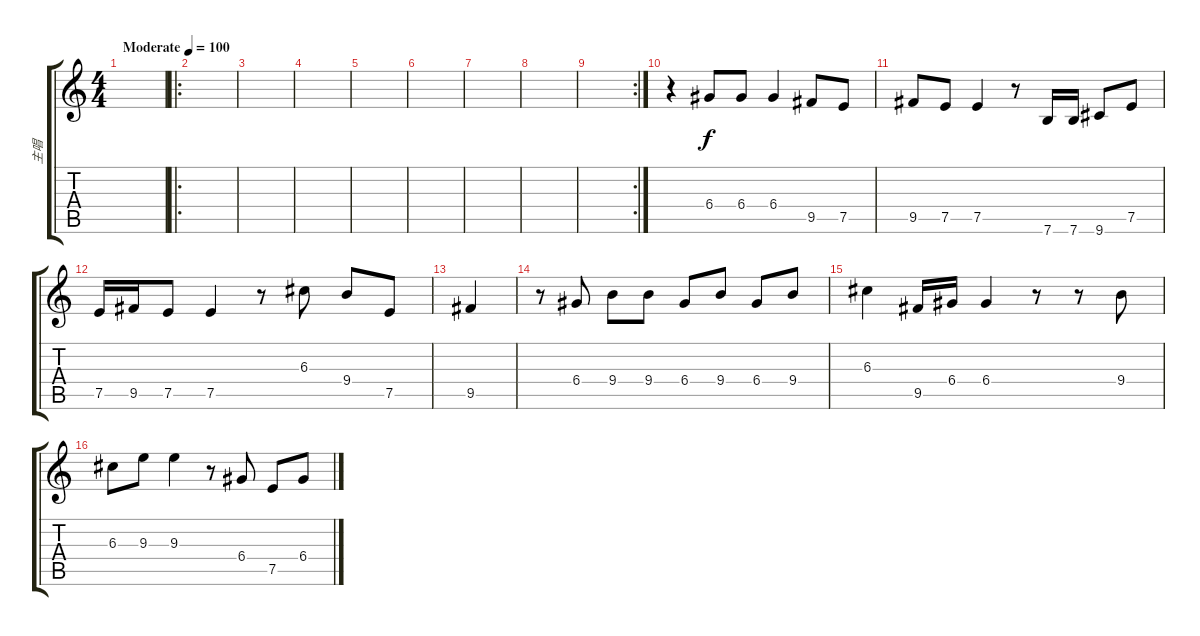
\track ("主唱" "主唱") {instrument acousticguitarsteel}
\staff {score tabs}
\tuning (E4 B3 G3 D3 A2 E2) {hide}
\ts (4 4)
\tempo (100 "Moderate")
\clef g2
\ks c
|
\ro
|
|
|
|
|
|
|
\rc 2
|
r.4 6.4.8 6.4.8 6.4.4 9.5.8 7.5.8 |
9.5.8 7.5.8 7.5.4 r.8 7.6.16 7.6.16 9.6.8 7.5.8 |
7.5.16 9.5.16 7.5.8 7.5.4 r.8 6.3.8 9.4.8 7.5.8 |
9.5.4 |
r.8 6.4.8 9.4.8 9.4.8 6.4.8 9.4.8 6.4.8 9.4.8 |
6.3.4 9.5.16 6.4.16 6.4.4 r.8 r.8 9.4.8 |
6.3.8 9.3.8 9.3.4 r.8 6.4.8 7.5.8 6.4.8
